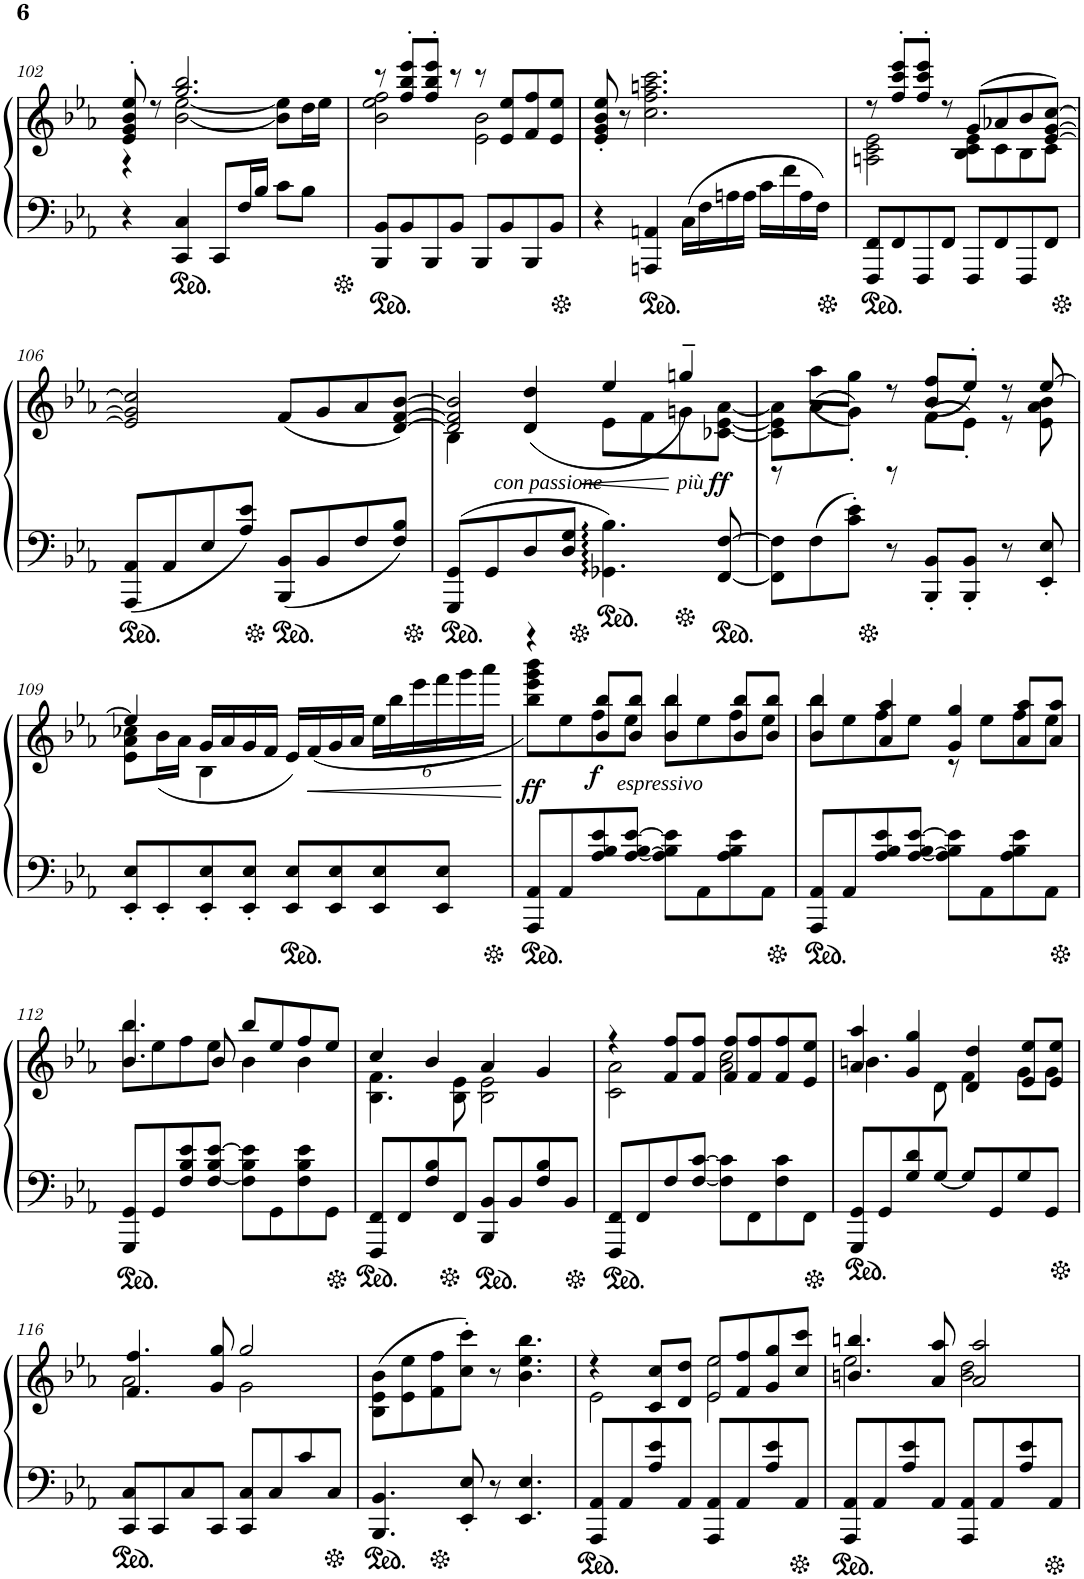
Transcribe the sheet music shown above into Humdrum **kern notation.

**kern	**kern	**dynam
*part1	*part1	*part1
*staff2	*staff1	*staff1/2
*I"Piano	*	*
*I'Pno.	*	*
!!LO:PB:g=z
*clefF4	*clefG2	*
*k[b-e-a-]	*k[b-e-a-]	*
*M4/4	*M4/4	*
=102	=102	=102
*	*^	*
4r	8e-/' 8g/' 8b-/' 8ee-/'	4r	.
.	8r	.	.
4CC/ 4C/	2.gg/ 2.bb-/	[2b-\ [2ee-\	.
8CC/L	.	.	.
16F/L	.	.	.
16B-/JJ	.	.	.
8c\L	.	8b-\] 8ee-\]L	.
8B-\J	.	16dd\L	.
.	.	16ee-\JJ	.
=103	=103	=103	=103
8BBB-/ 8BB-/L	8r	2b-\ 2ee-\ 2ff\	.
8BB-/	8ff/' 8bb-/' 8eee-/'L	.	.
8BBB-/	8ff/' 8bb-/' 8eee-/'J	.	.
8BB-/J	8r	.	.
8BBB-/L	8r	2e-\ 2b-\	.
8BB-/	8e-/ 8ee-/L	.	.
8BBB-/	8f/ 8ff/	.	.
8BB-/J	8e-/ 8ee-/J	.	.
*	*v	*v	*
=104	=104	=104
4r	8e-/' 8g/' 8b-/' 8ee-/'	.
.	8r	.
4AAAn/ 4AAn/	2.cc\ 2.ff\ 2.aan\ 2.ccc\	.
16C\LL	.	.
16F\	.	.
16An\	.	.
16A\JJ	.	.
16c\LL	.	.
16f\	.	.
16A\	.	.
16F\JJ	.	.
=105	=105	=105
*	*^	*
8FFF/ 8FF/L	8r	2An\ 2c\ 2e-\	.
8FF/	8ff/' 8ccc/' 8eee-/'L	.	.
8FFF/	8ff/' 8ccc/' 8eee-/'J	.	.
8FF/J	8r	.	.
8FFF/L	(8g/L	8B-\ 8c\ 8e-\L	.
8FF/	8a-X/	8c\	.
8FFF/	8b-/	8B-\	.
8FF/J	[8e-/ [8g/ [8cc/J)	8c\J	.
*	*v	*v	*
!!LO:LB:g=z
=106	=106	=106
8AAA-/ 8AA-/L	2e-/] 2g/] 2cc/]	.
8AA-/	.	.
8E-/	.	.
8A-/ 8e-/J	.	.
8BBB-/ 8BB-/L	(8f/L	.
8BB-/	8g/	.
8F/	8a-/	.
8F/ 8B-/J	[8d/ [8f/ [8b-/J)	.
=107	=107	=107
*	*^	*
8GGG/ 8GG/L	2d/] 2f/] 2b-/]	4B-\	.
8GG/	.	.	.
!	!	!LO:TX:b:i:t=con passione	!
!	!	!	!LO:HP:b
8D/	.	(4d/ 4dd/	<
8D/ 8G/J	.	.	.
4.GG-X\ 4.B-\	8e-\L	4ee-/	.
.	8f\	.	.
!	!	!	!LO:DY:b
!	!	!	!LO:DY:n=1:b
.	8gn\	4ggn~/)	other-dynamics ff
[8FF/ [8F/	[8c-X\ [8e-\ [8a-\J	.	.
=108	=108	=108	=108
8FF\] 8F\]L	8c-\] 8e-\] 8a-\]L	8r	.
8F\	(8a-\	(8aa-\L	.
8c\' 8e-\'J	8g'\J)	8gg'\J)	.
8r	8r	8r	.
8BBB-/' 8BB-/'L	(8f\L	(8b-/ 8ff/L	.
8BBB-/' 8BB-/'J	8e-'\J)	8ee-'/J)	.
8r	8r	8r	.
8EE-/' 8E-/'	[8ee-/	8e-\ 8a-\ 8b-\	.
!!LO:LB:g=z	!!
=109	=109	=109	=109
8EE-/' 8E-/'L	4ee-/]	8e-\ 8a-\ 8cc-X\L	.
8EE-'/	.	(16b-\L	.
.	.	16a-\JJ	.
8EE-/' 8E-/'	4B-\	16g/LL	.
.	.	16a-/	.
8EE-/' 8E-/'J	.	16g/	.
.	.	16f/JJ	.
8EE-/ 8E-/L	2ryy	16e-/LL)	.
.	.	(16f/	.
8EE-/ 8E-/	.	16g/	.
.	.	16a-/JJ	.
*	*	*Xbrackettup	*
8EE-/ 8E-/	.	24ee-\LL	.
.	.	24bb-\	.
.	.	24eee-\	.
8EE-/ 8E-/J	.	24fff\	.
.	.	24ggg\	.
.	.	24aaa-\JJ	.
*	*v	*v	*
.	.	[
=110	=110	=110
*	*^	*
!	!	!	!LO:DY:b
8AAA-/ 8AA-/L	4r	8bb-\ 8eee-\ 8ggg\ 8bbb-\L)	ff
8AA-/	.	8ee-\	.
!	!LO:TX:b:i:t=espressivo	!	!
!	!	!	!LO:DY:b
8A-/ 8B-/ 8e-/	8b-/ 8bb-/L	8ff\	f
[8A-/ [8B-/ [8e-/J	8b-/ 8bb-/J	8ee-\J	.
8A-\] 8B-\] 8e-\]L	4b-/ 4bb-/	8b-\ 8bb-\L	.
8AA-\	.	8ee-\	.
8A-\ 8B-\ 8e-\	8b-/ 8bb-/L	8ff\	.
8AA-\J	8b-/ 8bb-/J	8ee-\J	.
=111	=111	=111	=111
8AAA-/ 8AA-/L	4b-/ 4bb-/	8b-\ 8bb-\L	.
8AA-/	.	8ee-\	.
8A-/ 8B-/ 8e-/	4a-/ 4aa-/	8ff\	.
[8A-/ [8B-/ [8e-/J	.	8ee-\J	.
8A-\] 8B-\] 8e-\]L	4g/ 4gg/	8r	.
8AA-\	.	8ee-\L	.
8A-\ 8B-\ 8e-\	8a-/ 8aa-/L	8ff\	.
8AA-\J	8a-/ 8aa-/J	8ee-\J	.
!!LO:LB:g=z	!!
=112	=112	=112	=112
8GGG/ 8GG/L	4.b-/ 4.bb-/	8b-\ 8bb-\L	.
8GG/	.	8ee-\	.
8F/ 8B-/ 8e-/	.	8ff\	.
[8F/ 8B-/ [8e-/J	8b-/	8ee-\J	.
8F\] 8B-\ 8e-\]L	4b-\	8bb-/L	.
8GG\	.	8ee-/	.
8F\ 8B-\ 8e-\	4b-\	8ff/	.
8GG\J	.	8ee-/J	.
=113	=113	=113	=113
8FFF/ 8FF/L	4cc/	4.B-\ 4.f\	.
8FF/	.	.	.
8F/ 8B-/	4b-/	.	.
8FF/J	.	8B-\ 8e-\	.
8BBB-/ 8BB-/L	4a-/	2B-\ 2e-\	.
8BB-/	.	.	.
8F/ 8B-/	4g/	.	.
8BB-/J	.	.	.
=114	=114	=114	=114
8FFF/ 8FF/L	4r	2c\ 2a-\	.
8FF/	.	.	.
8F/	8f/ 8ff/L	.	.
[8F/ [8c/J	8f/ 8ff/J	.	.
8F\] 8c\]L	8f/ 8ff/L	2a-\ 2cc\	.
8FF\	8f/ 8ff/	.	.
8F\ 8c\	8f/ 8ff/	.	.
8FF\J	8e-/ 8ee-/J	.	.
=115	=115	=115	=115
8GGG/ 8GG/L	4a-/ 4aa-/	4.bn\	.
8GG/	.	.	.
8G/ 8d/	4g/ 4gg/	.	.
[8G/J	.	8d\	.
8G/L]	4d/ 4dd/	4f\	.
8GG/	.	.	.
8G/	8e-/ 8ee-/L	8g\L	.
8GG/J	8e-/ 8ee-/J	8g\J	.
!!LO:LB:g=z	!!
=116	=116	=116	=116
8CC/ 8C/L	4.f/ 4.ff/	2a-\	.
8CC/	.	.	.
8C/	.	.	.
8CC/J	8g/ 8gg/	.	.
8CC/ 8C/L	2gg/	2g\	.
8C/	.	.	.
8c/	.	.	.
8C/J	.	.	.
*	*v	*v	*
=117	=117	=117
4.BBB-/ 4.BB-/	(8B-\ 8e-\ 8b-\L	.
.	8e-\ 8ee-\	.
.	8f\ 8ff\	.
8EE-/' 8E-/'	8cc\' 8ccc\'J)	.
8r	8r	.
4.EE-/ 4.E-/	4.b-\ 4.ee-\ 4.bb-\	.
=118	=118	=118
*	*^	*
8AAA-/ 8AA-/L	4r	2e-\	.
8AA-/	.	.	.
8A-/ 8e-/	8c/ 8cc/L	.	.
8AA-/J	8d/ 8dd/J	.	.
8AAA-/ 8AA-/L	8e-/ 8ee-/L	2e-\ 2ee-\	.
8AA-/	8f/ 8ff/	.	.
8A-/ 8e-/	8g/ 8gg/	.	.
8AA-/J	8cc/ 8ccc/J	.	.
=119	=119	=119	=119
8AAA-/ 8AA-/L	4.bn/ 4.bbn/	2ee-\	.
8AA-/	.	.	.
8A-/ 8e-/	.	.	.
8AA-/J	8a-/ 8aa-/	.	.
8AAA-/ 8AA-/L	2a-/ 2aa-/	2b\ 2dd\	.
8AA-/	.	.	.
8A-/ 8e-/	.	.	.
8AA-/J	.	.	.
*	*v	*v	*
=	=	=
*-	*-	*-
